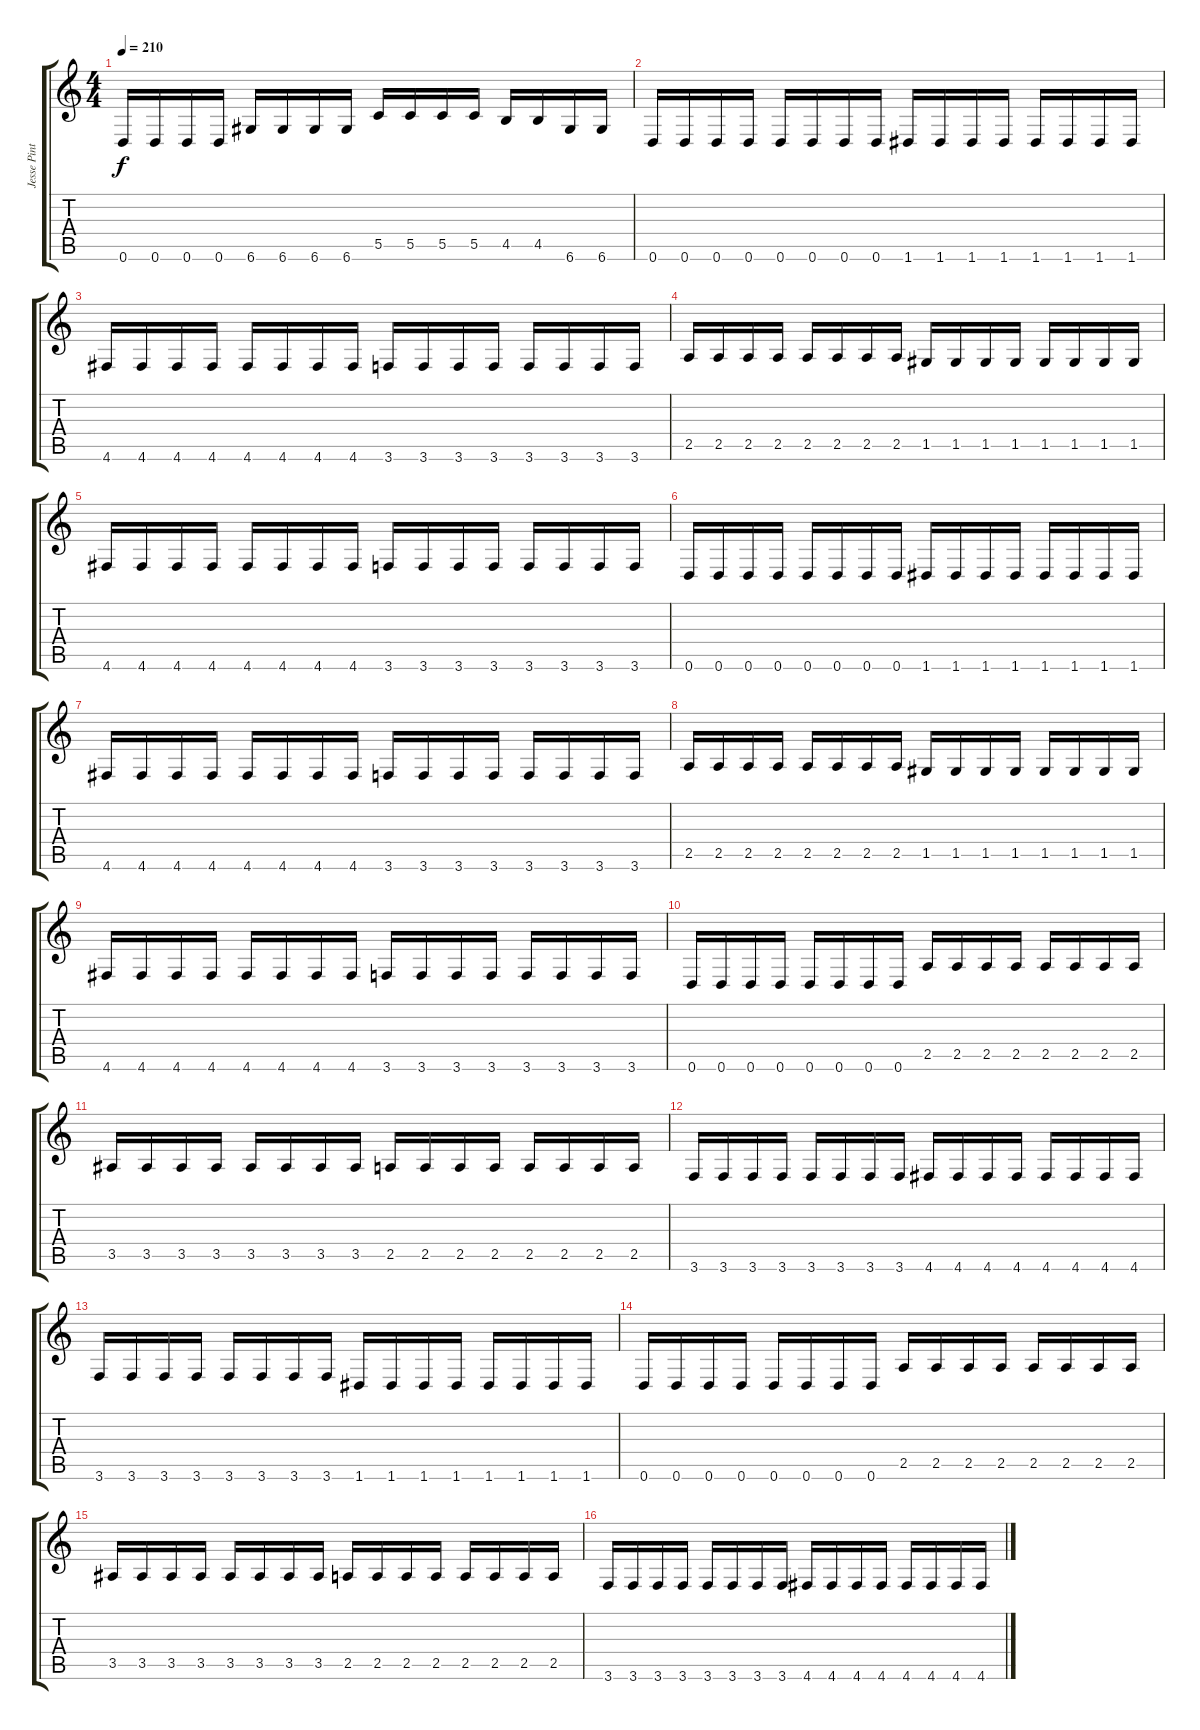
\track ("Jesse Pintado (Guitar 2)" "Jesse Pint") {instrument distortionguitar}
\staff {score tabs}
\tuning (D4 A3 F3 C3 G2 D2) {hide}
\ts (4 4)
\tempo 210
\clef g2
\ks c
0.6.16{dy f} 0.6.16 0.6.16 0.6.16 6.6.16 6.6.16 6.6.16 6.6.16 5.5.16 5.5.16 5.5.16 5.5.16 4.5.16 4.5.16 6.6.16 6.6.16 |
0.6.16 0.6.16 0.6.16 0.6.16 0.6.16 0.6.16 0.6.16 0.6.16 1.6.16 1.6.16 1.6.16 1.6.16 1.6.16 1.6.16 1.6.16 1.6.16 |
4.6.16 4.6.16 4.6.16 4.6.16 4.6.16 4.6.16 4.6.16 4.6.16 3.6.16 3.6.16 3.6.16 3.6.16 3.6.16 3.6.16 3.6.16 3.6.16 |
2.5.16 2.5.16 2.5.16 2.5.16 2.5.16 2.5.16 2.5.16 2.5.16 1.5.16 1.5.16 1.5.16 1.5.16 1.5.16 1.5.16 1.5.16 1.5.16 |
4.6.16 4.6.16 4.6.16 4.6.16 4.6.16 4.6.16 4.6.16 4.6.16 3.6.16 3.6.16 3.6.16 3.6.16 3.6.16 3.6.16 3.6.16 3.6.16 |
0.6.16 0.6.16 0.6.16 0.6.16 0.6.16 0.6.16 0.6.16 0.6.16 1.6.16 1.6.16 1.6.16 1.6.16 1.6.16 1.6.16 1.6.16 1.6.16 |
4.6.16 4.6.16 4.6.16 4.6.16 4.6.16 4.6.16 4.6.16 4.6.16 3.6.16 3.6.16 3.6.16 3.6.16 3.6.16 3.6.16 3.6.16 3.6.16 |
2.5.16 2.5.16 2.5.16 2.5.16 2.5.16 2.5.16 2.5.16 2.5.16 1.5.16 1.5.16 1.5.16 1.5.16 1.5.16 1.5.16 1.5.16 1.5.16 |
4.6.16 4.6.16 4.6.16 4.6.16 4.6.16 4.6.16 4.6.16 4.6.16 3.6.16 3.6.16 3.6.16 3.6.16 3.6.16 3.6.16 3.6.16 3.6.16 |
0.6.16 0.6.16 0.6.16 0.6.16 0.6.16 0.6.16 0.6.16 0.6.16 2.5.16 2.5.16 2.5.16 2.5.16 2.5.16 2.5.16 2.5.16 2.5.16 |
3.5.16 3.5.16 3.5.16 3.5.16 3.5.16 3.5.16 3.5.16 3.5.16 2.5.16 2.5.16 2.5.16 2.5.16 2.5.16 2.5.16 2.5.16 2.5.16 |
3.6.16 3.6.16 3.6.16 3.6.16 3.6.16 3.6.16 3.6.16 3.6.16 4.6.16 4.6.16 4.6.16 4.6.16 4.6.16 4.6.16 4.6.16 4.6.16 |
3.6.16 3.6.16 3.6.16 3.6.16 3.6.16 3.6.16 3.6.16 3.6.16 1.6.16 1.6.16 1.6.16 1.6.16 1.6.16 1.6.16 1.6.16 1.6.16 |
0.6.16 0.6.16 0.6.16 0.6.16 0.6.16 0.6.16 0.6.16 0.6.16 2.5.16 2.5.16 2.5.16 2.5.16 2.5.16 2.5.16 2.5.16 2.5.16 |
3.5.16 3.5.16 3.5.16 3.5.16 3.5.16 3.5.16 3.5.16 3.5.16 2.5.16 2.5.16 2.5.16 2.5.16 2.5.16 2.5.16 2.5.16 2.5.16 |
3.6.16 3.6.16 3.6.16 3.6.16 3.6.16 3.6.16 3.6.16 3.6.16 4.6.16 4.6.16 4.6.16 4.6.16 4.6.16 4.6.16 4.6.16 4.6.16
